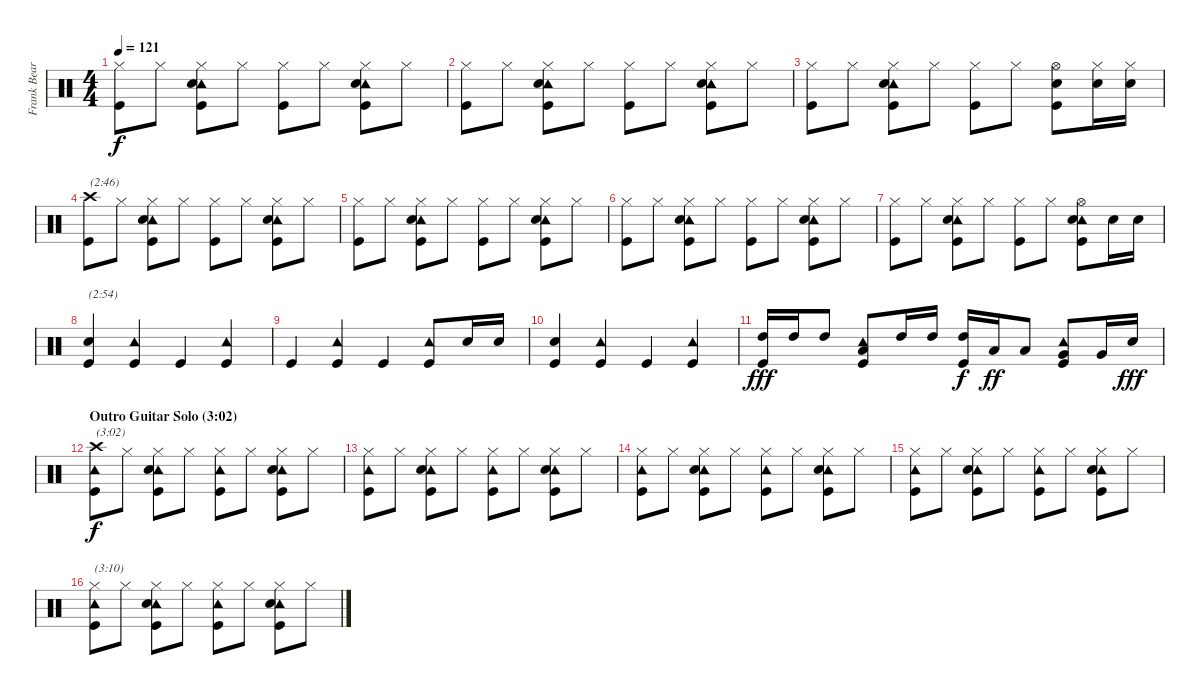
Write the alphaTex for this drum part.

\track ("Frank Beard" "Frank Bear") {instrument percussion}
\staff {score}
\articulation defaults
\ts (4 4)
\tempo 121
\clef neutral
\ks c
("Hi-Hat (closed)" "Kick (hit)").8{dy f} "Hi-Hat (closed)".8 ("Hi-Hat (closed)" "Tambourine (hit)" "Electric Snare (hit)" "Kick (hit)").8 "Hi-Hat (closed)".8 ("Hi-Hat (closed)" "Kick (hit)").8 "Hi-Hat (closed)".8 ("Hi-Hat (closed)" "Tambourine (hit)" "Electric Snare (hit)" "Kick (hit)").8 "Hi-Hat (closed)".8 |
("Hi-Hat (closed)" "Kick (hit)").8 "Hi-Hat (closed)".8 ("Hi-Hat (closed)" "Tambourine (hit)" "Electric Snare (hit)" "Kick (hit)").8 "Hi-Hat (closed)".8 ("Hi-Hat (closed)" "Kick (hit)").8 "Hi-Hat (closed)".8 ("Hi-Hat (closed)" "Tambourine (hit)" "Electric Snare (hit)" "Kick (hit)").8 "Hi-Hat (closed)".8 |
("Hi-Hat (closed)" "Kick (hit)").8 "Hi-Hat (closed)".8 ("Hi-Hat (closed)" "Tambourine (hit)" "Electric Snare (hit)" "Kick (hit)").8 "Hi-Hat (closed)".8 ("Hi-Hat (closed)" "Kick (hit)").8 "Hi-Hat (closed)".8 ("Hi-Hat (open)" "Electric Snare (hit)" "Kick (hit)").8 ("Hi-Hat (closed)" "Electric Snare (hit)").16 ("Hi-Hat (closed)" "Electric Snare (hit)").16 |
("Crash high (hit)" "Kick (hit)").8{txt "(2:46)"} "Hi-Hat (closed)".8 ("Hi-Hat (closed)" "Tambourine (hit)" "Electric Snare (hit)" "Kick (hit)").8 "Hi-Hat (closed)".8 ("Hi-Hat (closed)" "Kick (hit)").8 "Hi-Hat (closed)".8 ("Hi-Hat (closed)" "Tambourine (hit)" "Electric Snare (hit)" "Kick (hit)").8 "Hi-Hat (closed)".8 |
("Hi-Hat (closed)" "Kick (hit)").8 "Hi-Hat (closed)".8 ("Hi-Hat (closed)" "Tambourine (hit)" "Electric Snare (hit)" "Kick (hit)").8 "Hi-Hat (closed)".8 ("Hi-Hat (closed)" "Kick (hit)").8 "Hi-Hat (closed)".8 ("Hi-Hat (closed)" "Tambourine (hit)" "Electric Snare (hit)" "Kick (hit)").8 "Hi-Hat (closed)".8 |
("Hi-Hat (closed)" "Kick (hit)").8 "Hi-Hat (closed)".8 ("Hi-Hat (closed)" "Tambourine (hit)" "Electric Snare (hit)" "Kick (hit)").8 "Hi-Hat (closed)".8 ("Hi-Hat (closed)" "Kick (hit)").8 "Hi-Hat (closed)".8 ("Hi-Hat (closed)" "Tambourine (hit)" "Electric Snare (hit)" "Kick (hit)").8 "Hi-Hat (closed)".8 |
("Hi-Hat (closed)" "Kick (hit)").8 "Hi-Hat (closed)".8 ("Hi-Hat (closed)" "Tambourine (hit)" "Electric Snare (hit)" "Kick (hit)").8 "Hi-Hat (closed)".8 ("Hi-Hat (closed)" "Kick (hit)").8 "Hi-Hat (closed)".8 ("Hi-Hat (open)" "Tambourine (hit)" "Electric Snare (hit)" "Kick (hit)").8 "Electric Snare (hit)".16 "Electric Snare (hit)".16 |
("Electric Snare (hit)" "Kick (hit)").4{txt "(2:54)"} ("Tambourine (hit)" "Kick (hit)").4 "Kick (hit)".4 ("Tambourine (hit)" "Kick (hit)").4 |
"Kick (hit)".4 ("Tambourine (hit)" "Kick (hit)").4 "Kick (hit)".4 ("Tambourine (hit)" "Kick (hit)").8 "Electric Snare (hit)".16 "Electric Snare (hit)".16 |
("Electric Snare (hit)" "Kick (hit)").4 ("Tambourine (hit)" "Kick (hit)").4 "Kick (hit)".4 ("Tambourine (hit)" "Kick (hit)").4 |
("High Tom (hit)" "Kick (hit)").16{dy fff} "High Tom (hit)".16 "High Tom (hit)".8 ("Tambourine (hit)" "Low Tom (hit)" "Kick (hit)").8 "High Tom (hit)".16 "High Tom (hit)".16 ("High Tom (hit)" "Kick (hit)").16{dy f} "Low Tom (hit)".16{dy ff} "Low Tom (hit)".8 ("Tambourine (hit)" "Very Low Tom (hit)" "Kick (hit)").8 "Very Low Tom (hit)".16 "Electric Snare (hit)".16{dy fff} |
\section ("" "Outro Guitar Solo (3:02)")
("Crash high (hit)" "Tambourine (hit)" "Kick (hit)").8{txt "(3:02)" dy f} "Hi-Hat (closed)".8 ("Hi-Hat (closed)" "Tambourine (hit)" "Electric Snare (hit)" "Kick (hit)").8 "Hi-Hat (closed)".8 ("Hi-Hat (closed)" "Tambourine (hit)" "Kick (hit)").8 "Hi-Hat (closed)".8 ("Hi-Hat (closed)" "Tambourine (hit)" "Electric Snare (hit)" "Kick (hit)").8 "Hi-Hat (closed)".8 |
("Hi-Hat (closed)" "Tambourine (hit)" "Kick (hit)").8 "Hi-Hat (closed)".8 ("Hi-Hat (closed)" "Tambourine (hit)" "Electric Snare (hit)" "Kick (hit)").8 "Hi-Hat (closed)".8 ("Hi-Hat (closed)" "Tambourine (hit)" "Kick (hit)").8 "Hi-Hat (closed)".8 ("Hi-Hat (closed)" "Tambourine (hit)" "Electric Snare (hit)" "Kick (hit)").8 "Hi-Hat (closed)".8 |
("Hi-Hat (closed)" "Tambourine (hit)" "Kick (hit)").8 "Hi-Hat (closed)".8 ("Hi-Hat (closed)" "Tambourine (hit)" "Electric Snare (hit)" "Kick (hit)").8 "Hi-Hat (closed)".8 ("Hi-Hat (closed)" "Tambourine (hit)" "Kick (hit)").8 "Hi-Hat (closed)".8 ("Hi-Hat (closed)" "Tambourine (hit)" "Electric Snare (hit)" "Kick (hit)").8 "Hi-Hat (closed)".8 |
("Hi-Hat (closed)" "Tambourine (hit)" "Kick (hit)").8 "Hi-Hat (closed)".8 ("Hi-Hat (closed)" "Tambourine (hit)" "Electric Snare (hit)" "Kick (hit)").8 "Hi-Hat (closed)".8 ("Hi-Hat (closed)" "Tambourine (hit)" "Kick (hit)").8 "Hi-Hat (closed)".8 ("Hi-Hat (closed)" "Tambourine (hit)" "Electric Snare (hit)" "Kick (hit)").8 "Hi-Hat (closed)".8 |
("Hi-Hat (closed)" "Tambourine (hit)" "Kick (hit)").8{txt "(3:10)"} "Hi-Hat (closed)".8 ("Hi-Hat (closed)" "Tambourine (hit)" "Electric Snare (hit)" "Kick (hit)").8 "Hi-Hat (closed)".8 ("Hi-Hat (closed)" "Tambourine (hit)" "Kick (hit)").8 "Hi-Hat (closed)".8 ("Hi-Hat (closed)" "Tambourine (hit)" "Electric Snare (hit)" "Kick (hit)").8 "Hi-Hat (closed)".8
